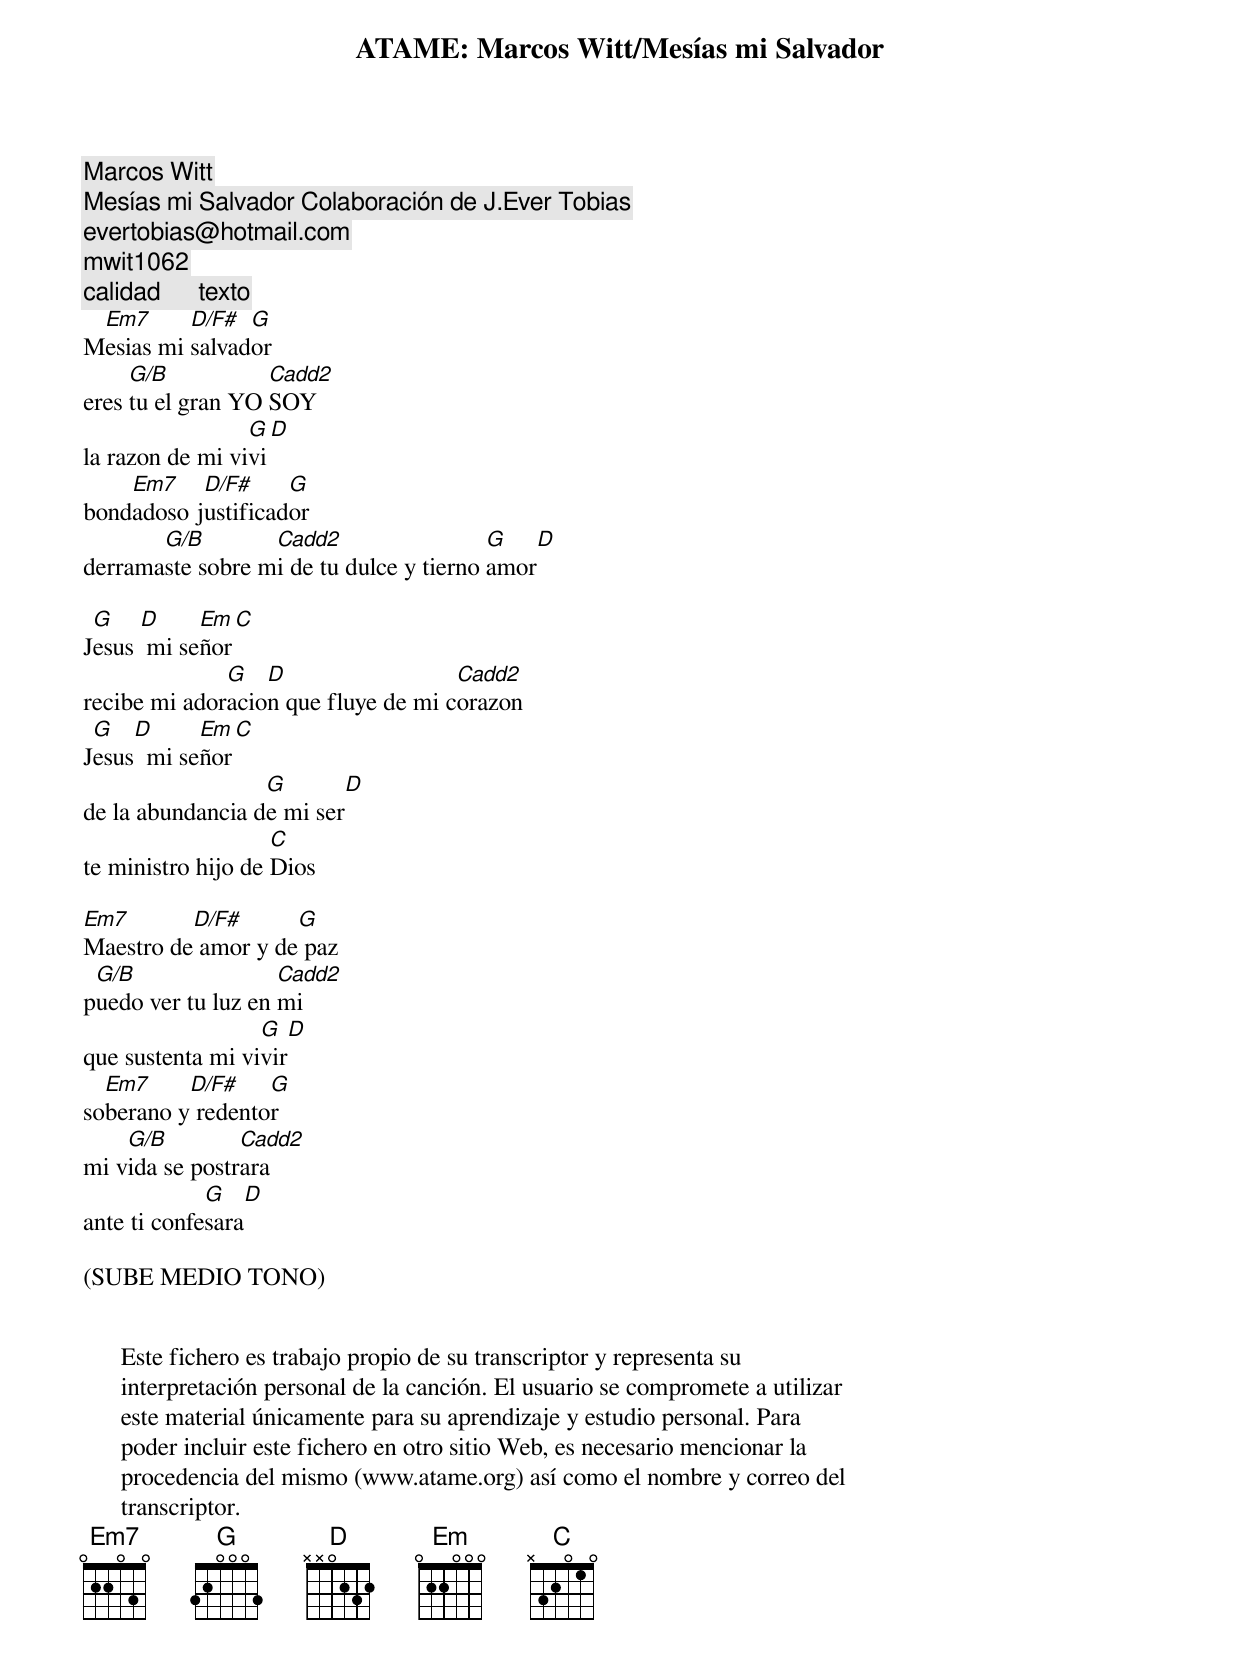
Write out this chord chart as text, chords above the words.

ATAME: Marcos Witt/Mesías mi Salvador

      Marcos Witt
      Mesías mi Salvador Colaboración de J.Ever Tobias
      evertobias@hotmail.com
       mwit1062
      calidad      texto
 Em7      D/F#  G
Mesias mi salvador
     G/B           Cadd2
eres tu el gran YO SOY
                 G  D
la razon de mi vivi
    Em7    D/F#     G
bondadoso justificador
       G/B        Cadd2                  G   D
derramaste sobre mi de tu dulce y tierno amor

 G    D     Em  C
Jesus  mi señor
              G   D                  Cadd2
recibe mi adoracion que fluye de mi corazon
 G   D      Em   C
Jesus  mi señor
                  G       D
de la abundancia de mi ser
                    C
te ministro hijo de Dios

Em7       D/F#      G
Maestro de amor y de paz
 G/B                Cadd2
puedo ver tu luz en mi
                  G  D
que sustenta mi vivir
  Em7     D/F#    G
soberano y redentor
    G/B         Cadd2
mi vida se postrara
             G   D
ante ti confesara

(SUBE MEDIO TONO)


      Este fichero es trabajo propio de su transcriptor y representa su
      interpretación personal de la canción. El usuario se compromete a utilizar
      este material únicamente para su aprendizaje y estudio personal. Para
      poder incluir este fichero en otro sitio Web, es necesario mencionar la
      procedencia del mismo (www.atame.org) así como el nombre y correo del
      transcriptor.
